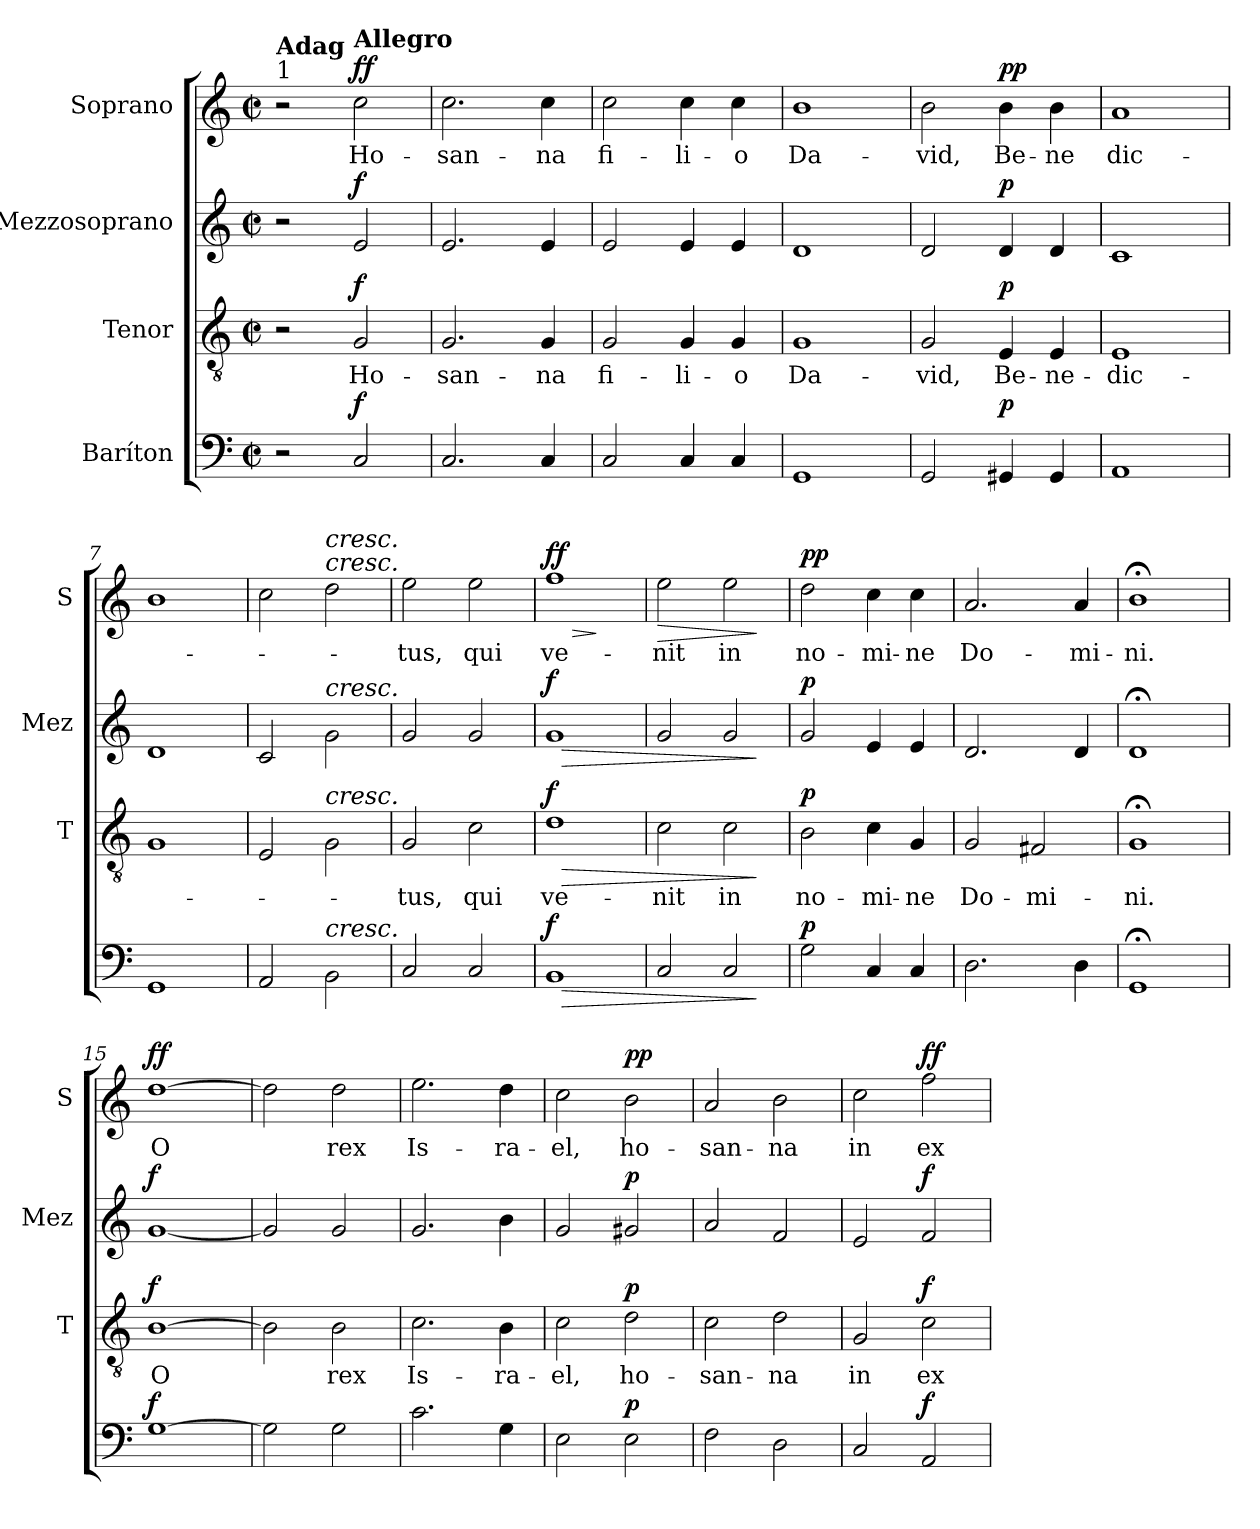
**kern	**dynam	**kern	**text	**dynam	**kern	**dynam	**kern	**text	**dynam
*part4	*part4	*part3	*part3	*part3	*part2	*part2	*part1	*part1	*part1
*staff4	*staff4	*staff3	*staff3	*staff3	*staff2	*staff2	*staff1	*staff1	*staff1
*I"Baríton	*	*I"Tenor	*	*	*I"Mezzosoprano	*	*I"Soprano	*	*
*	*	*I'T	*	*	*I'Mez	*	*I'S	*	*
*clefF4	*	*clefGv2	*	*	*clefG2	*	*clefG2	*	*
*k[]	*	*k[]	*	*	*k[]	*	*k[]	*	*
*M2/2	*	*M2/2	*	*	*M2/2	*	*M2/2	*	*
*met(c|)	*	*met(c|)	*	*	*met(c|)	*	*met(c|)	*	*
=1	=1	=1	=1	=1	=1	=1	=1	=1	=1
!	!	!	!	!	!	!	!LO:TX:t=1	!	!
!	!	!	!	!	!	!	!LO:TX:a:B:t=Adag	!	!
2r	.	2r	.	.	2r	.	2r	.	.
!	!	!	!	!	!	!	!LO:TX:a:B:t=Allegro	!	!
!	!LO:DY:a	!	!LO:LY:b	!LO:DY:a	!	!LO:DY:a	!	!LO:LY:b	!LO:DY:a
!	!	!	!	!	!	!	!	!	!LO:DY:n=1:a
2C/	f	2G/	Ho-	f	2e/	f	2cc\	Ho-	f f
=2	=2	=2	=2	=2	=2	=2	=2	=2	=2
!	!	!	!LO:LY:b	!	!	!	!	!LO:LY:b	!
2.C/	.	2.G/	-san-	.	2.e/	.	2.cc\	-san-	.
!	!	!	!LO:LY:b	!	!	!	!	!LO:LY:b	!
4C/	.	4G/	-na	.	4e/	.	4cc\	-na	.
=3	=3	=3	=3	=3	=3	=3	=3	=3	=3
!	!	!	!LO:LY:b	!	!	!	!	!LO:LY:b	!
2C/	.	2G/	fi-	.	2e/	.	2cc\	fi-	.
!	!	!	!LO:LY:b	!	!	!	!	!LO:LY:b	!
4C/	.	4G/	-li-	.	4e/	.	4cc\	-li-	.
!	!	!	!LO:LY:b	!	!	!	!	!LO:LY:b	!
4C/	.	4G/	-o	.	4e/	.	4cc\	-o	.
=4	=4	=4	=4	=4	=4	=4	=4	=4	=4
!	!	!	!LO:LY:b	!	!	!	!	!LO:LY:b	!
1GG	.	1G	Da-	.	1d	.	1b	Da-	.
=5	=5	=5	=5	=5	=5	=5	=5	=5	=5
!	!	!	!LO:LY:b	!	!	!	!	!LO:LY:b	!
2GG/	.	2G/	-vid,	.	2d/	.	2b\	-vid,	.
!	!LO:DY:a	!	!LO:LY:b	!LO:DY:a	!	!LO:DY:a	!	!LO:LY:b	!LO:DY:a
!	!	!	!	!	!	!	!	!	!LO:DY:n=1:a
4GG#X/	p	4E/	Be-	p	4d/	p	4b\	Be-	p p
!	!	!	!LO:LY:b	!	!	!	!	!LO:LY:b	!
4GG#/	.	4E/	-ne-	.	4d/	.	4b\	-ne	.
=6	=6	=6	=6	=6	=6	=6	=6	=6	=6
!	!	!	!LO:LY:b	!	!	!	!	!LO:LY:b	!
1AA	.	1E	-dic-	.	1c	.	1a	dic-	.
=7	=7	=7	=7	=7	=7	=7	=7	=7	=7
1GG	.	1G	.	.	1d	.	1b	.	.
=8	=8	=8	=8	=8	=8	=8	=8	=8	=8
2AA/	.	2E/	.	.	2c/	.	2cc\	.	.
!	!	!	!	!	!	!	!LO:TX:a:i:t=cresc.	!	!
!	!	!	!	!	!	!	!LO:TX:a:i:t=cresc.	!	!
!	!	!	!	!	!LO:TX:a:i:t=cresc.	!	!	!	!
!	!	!LO:TX:a:i:t=cresc.	!	!	!	!	!	!	!
!LO:TX:a:i:t=cresc.	!	!	!	!	!	!	!	!	!
2BB\	.	2G\	.	.	2g\	.	2dd\	.	.
=9	=9	=9	=9	=9	=9	=9	=9	=9	=9
!	!	!	!LO:LY:b	!	!	!	!	!LO:LY:b	!
2C/	.	2G/	-tus,	.	2g/	.	2ee\	-tus,	.
!	!	!	!LO:LY:b	!	!	!	!	!LO:LY:b	!
2C/	.	2c\	qui	.	2g/	.	2ee\	qui	.
=10	=10	=10	=10	=10	=10	=10	=10	=10	=10
!	!LO:HP:b	!	!LO:LY:b	!LO:HP:b	!	!LO:HP:b	!	!LO:LY:b	!LO:HP:b
!	!LO:DY:n=1:a	!	!	!LO:DY:n=1:a	!	!LO:DY:n=1:a	!	!	!LO:DY:n=1:a
!	!	!	!	!	!	!	!	!	!LO:DY:n=2:a
1BB	> f	1d	ve-	> f	1g	> f	1ff	ve-	> f f
.	.	.	.	.	.	.	.	.	]
=11	=11	=11	=11	=11	=11	=11	=11	=11	=11
!	!	!	!LO:LY:b	!	!	!	!	!LO:LY:b	!LO:HP:b
2C/	.	2c\	-nit	.	2g/	.	2ee\	-nit	>
!	!	!	!LO:LY:b	!	!	!	!	!LO:LY:b	!
2C/	.	2c\	in	.	2g/	.	2ee\	in	.
.	]	.	.	]	.	]	.	.	]
!!LO:LB:g=z
=12	=12	=12	=12	=12	=12	=12	=12	=12	=12
!	!LO:DY:a	!	!LO:LY:b	!LO:DY:a	!	!LO:DY:a	!	!LO:LY:b	!LO:DY:a
!	!	!	!	!	!	!	!	!	!LO:DY:n=1:a
2G\	p	2B\	no-	p	2g/	p	2dd\	no-	p p
!	!	!	!LO:LY:b	!	!	!	!	!LO:LY:b	!
4C/	.	4c\	-mi-	.	4e/	.	4cc\	-mi-	.
!	!	!	!LO:LY:b	!	!	!	!	!LO:LY:b	!
4C/	.	4G/	-ne	.	4e/	.	4cc\	-ne	.
=13	=13	=13	=13	=13	=13	=13	=13	=13	=13
!	!	!	!LO:LY:b	!	!	!	!	!LO:LY:b	!
2.D\	.	2G/	Do-	.	2.d/	.	2.a/	Do-	.
!	!	!	!LO:LY:b	!	!	!	!	!	!
.	.	2F#X/	-mi-	.	.	.	.	.	.
!	!	!	!	!	!	!	!	!LO:LY:b	!
4D\	.	.	.	.	4d/	.	4a/	-mi-	.
=14	=14	=14	=14	=14	=14	=14	=14	=14	=14
!	!	!	!LO:LY:b	!	!	!	!	!LO:LY:b	!
1GG;<	.	1G;<	-ni.	.	1d;<	.	1b;<	-ni.	.
=15	=15	=15	=15	=15	=15	=15	=15	=15	=15
!	!LO:DY:a	!	!LO:LY:b	!LO:DY:a	!	!LO:DY:a	!	!LO:LY:b	!LO:DY:a
!	!	!	!	!	!	!	!	!	!LO:DY:n=1:a
[1G	f	[1B	O	f	[1g	f	[1dd	O	f f
=16	=16	=16	=16	=16	=16	=16	=16	=16	=16
2G\]	.	2B\]	.	.	2g/]	.	2dd\]	.	.
!	!	!	!LO:LY:b	!	!	!	!	!LO:LY:b	!
2G\	.	2B\	rex	.	2g/	.	2dd\	rex	.
=17	=17	=17	=17	=17	=17	=17	=17	=17	=17
!	!	!	!LO:LY:b	!	!	!	!	!LO:LY:b	!
2.c\	.	2.c\	Is-	.	2.g/	.	2.ee\	Is-	.
!	!	!	!LO:LY:b	!	!	!	!	!LO:LY:b	!
4G\	.	4B\	-ra-	.	4b\	.	4dd\	-ra-	.
=18	=18	=18	=18	=18	=18	=18	=18	=18	=18
!	!	!	!LO:LY:b	!	!	!	!	!LO:LY:b	!
2E\	.	2c\	-el,	.	2g/	.	2cc\	-el,	.
!	!LO:DY:a	!	!LO:LY:b	!LO:DY:a	!	!LO:DY:a	!	!LO:LY:b	!LO:DY:a
!	!	!	!	!	!	!	!	!	!LO:DY:n=1:a
2E\	p	2d\	ho-	p	2g#X/	p	2b\	ho-	p p
=19	=19	=19	=19	=19	=19	=19	=19	=19	=19
!	!	!	!LO:LY:b	!	!	!	!	!LO:LY:b	!
2F\	.	2c\	-san-	.	2a/	.	2a/	-san-	.
!	!	!	!LO:LY:b	!	!	!	!	!LO:LY:b	!
2D\	.	2d\	-na	.	2f/	.	2b\	-na	.
=20	=20	=20	=20	=20	=20	=20	=20	=20	=20
!	!	!	!LO:LY:b	!	!	!	!	!LO:LY:b	!
2C/	.	2G/	in	.	2e/	.	2cc\	in	.
!	!LO:DY:a	!	!LO:LY:b	!LO:DY:a	!	!LO:DY:a	!	!LO:LY:b	!LO:DY:a
!	!	!	!	!	!	!	!	!	!LO:DY:n=1:a
2AA/	f	2c\	ex-	f	2f/	f	2ff\	ex	f f
=	=	=	=	=	=	=	=	=	=
*-	*-	*-	*-	*-	*-	*-	*-	*-	*-
